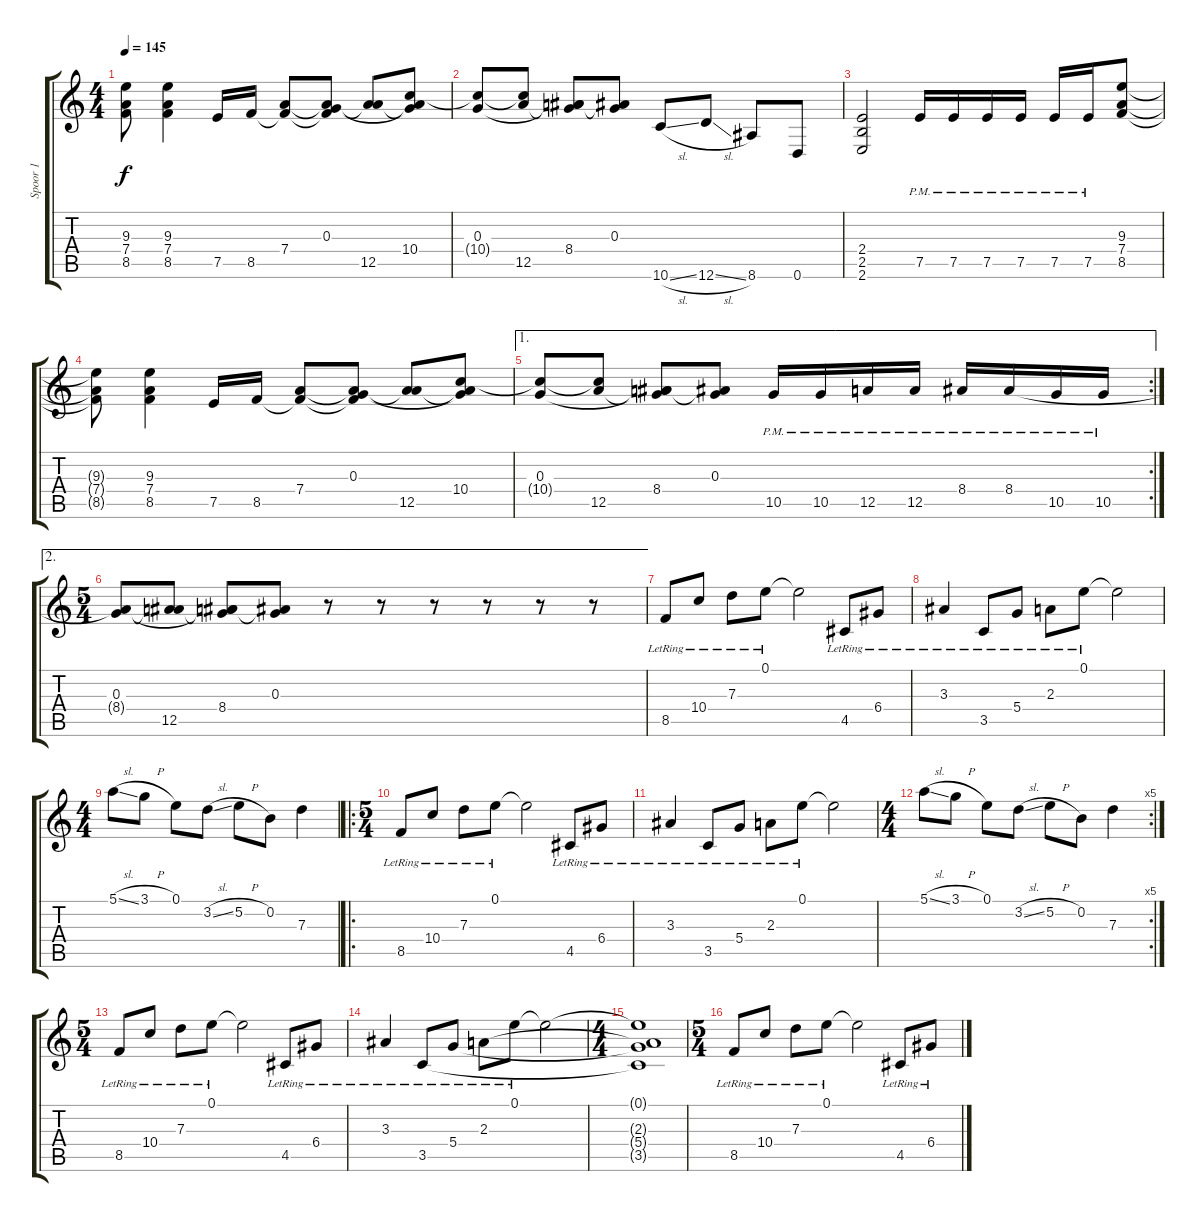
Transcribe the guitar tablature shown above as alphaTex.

\track ("Spoor 1" "Spoor 1") {instrument distortionguitar}
\staff {score tabs}
\tuning (E4 B3 G3 D3 A2 D2) {hide}
\ts (4 4)
\tempo 145
\clef g2
\ks c
(9.3{t} 7.4{t} 8.5{t}).8{dy f} (9.3 7.4 8.5).4 7.5.16 8.5.16 (7.4 8.5{t}).8 (0.3 7.4{t} 8.5{t}).8 (7.4{t} 12.5).8 (0.3{t} 10.4 12.5{t}).8 |
(0.3 10.4{t}).8 (10.4{t} 12.5).8 (0.3{t} 8.4 12.5{t}).8 (0.3 8.4{t}).8 10.6{sl}.8 12.6{sl}.8 8.6.8 0.6.8 |
(2.4 2.5 2.6).2 7.5{pm}.16 7.5{pm}.16 7.5{pm}.16 7.5{pm}.16 7.5{pm}.16 7.5{pm}.16 (9.3 7.4 8.5).8 |
(9.3{t} 7.4{t} 8.5{t}).8 (9.3 7.4 8.5).4 7.5.16 8.5.16 (7.4 8.5{t}).8 (0.3 7.4{t} 8.5{t}).8 (7.4{t} 12.5).8 (0.3{t} 10.4 12.5{t}).8 |
\ae 1
\rc 2
(0.3 10.4{t}).8 (10.4{t} 12.5).8 (0.3{t} 8.4 12.5{t}).8 (0.3 8.4{t}).8 10.5{pm}.16 10.5{pm}.16 12.5{pm}.16 12.5{pm}.16 8.4{pm}.16 8.4{pm}.16 10.5{pm}.16 10.5{pm}.16 |
\ae 2
\ts (5 4)
(0.3 8.4{t}).8 (8.4{t} 12.5).8 (0.3{t} 8.4 12.5{t}).8 (0.3 8.4{t}).8 r.8 r.8 r.8 r.8 r.8 r.8 |
8.5{lr}.8{instrument electricguitarjazz} 10.4{lr}.8 7.3{lr}.8 0.1{lr}.8 0.1{t}.2 4.5{lr}.8 6.4{lr}.8 |
3.3{lr}.4 3.5{lr}.8 5.4{lr}.8 2.3{lr}.8 0.1{lr}.8 0.1{t}.2 |
\ts (4 4)
5.1{sl}.8 3.1{h}.8 0.1.8 3.2{sl}.8 5.2{h}.8 0.2.8 7.3.4 |
\ro
\ts (5 4)
8.5{lr}.8 10.4{lr}.8 7.3{lr}.8 0.1{lr}.8 0.1{t}.2 4.5{lr}.8 6.4{lr}.8 |
3.3{lr}.4 3.5{lr}.8 5.4{lr}.8 2.3{lr}.8 0.1{lr}.8 0.1{t}.2 |
\rc 5
\ts (4 4)
5.1{sl}.8 3.1{h}.8 0.1.8 3.2{sl}.8 5.2{h}.8 0.2.8 7.3.4 |
\ts (5 4)
8.5{lr}.8 10.4{lr}.8 7.3{lr}.8 0.1{lr}.8 0.1{t}.2 4.5{lr}.8 6.4{lr}.8 |
3.3{lr}.4 3.5{lr}.8 5.4{lr}.8 2.3{lr}.8 0.1{lr}.8 0.1{t}.2 |
\ts (4 4)
(0.1{t} 2.3{t} 5.4{t} 3.5{t}).1 |
\ts (5 4)
8.5{lr}.8 10.4{lr}.8 7.3{lr}.8 0.1{lr}.8 0.1{t}.2 4.5{lr}.8 6.4{lr}.8
